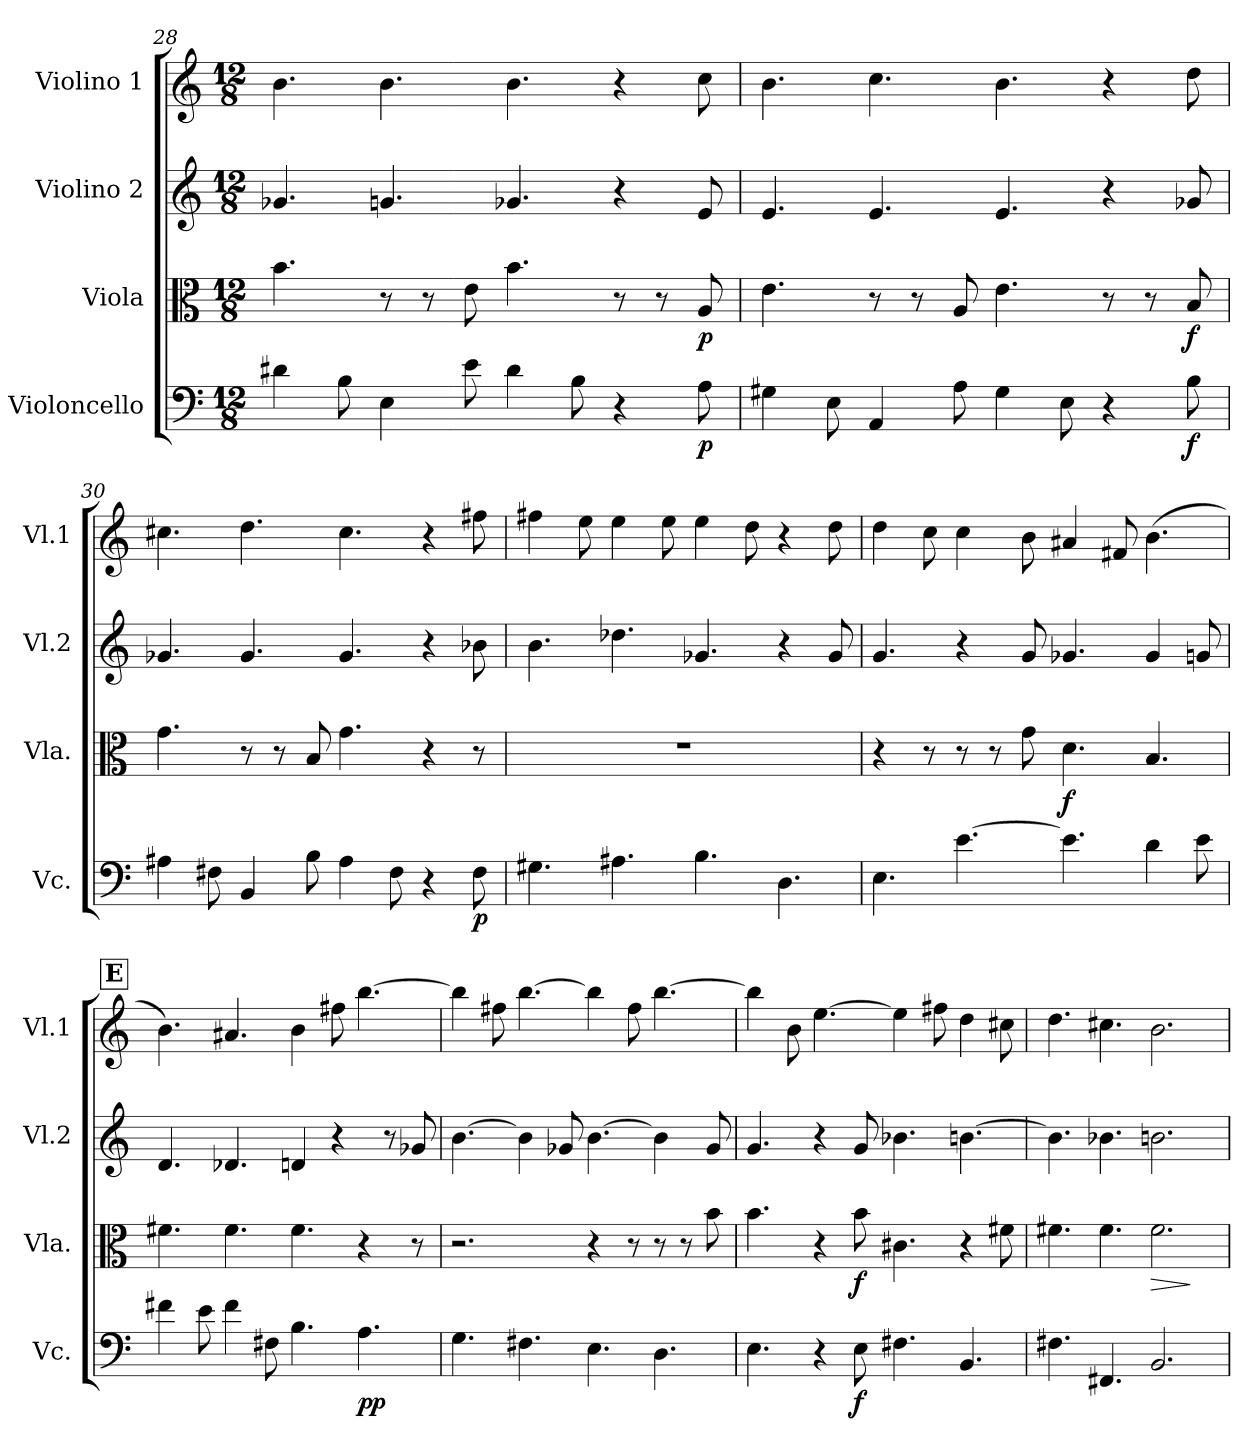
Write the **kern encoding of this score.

**kern	**dynam	**kern	**dynam	**kern	**kern
*part4	*part4	*part3	*part3	*part2	*part1
*staff4	*staff4	*staff3	*staff3	*staff2	*staff1
*I"Violoncello	*	*I"Viola	*	*I"Violino 2	*I"Violino 1
*I'Vc.	*	*I'Vla.	*	*I'Vl.2	*I'Vl.1
*clefF4	*	*clefC3	*	*clefG2	*clefG2
*k[]	*	*k[]	*	*k[]	*k[]
*M12/8	*	*M12/8	*	*M12/8	*M12/8
=28	=28	=28	=28	=28	=28
4d#X\	.	4.b\	.	4.g-X/	4.b\
8B\	.	.	.	.	.
4E\	.	8r	.	4.gn/	4.b\
.	.	8r	.	.	.
8e\	.	8e\	.	.	.
4d#\	.	4.b\	.	4.g-X/	4.b\
8B\	.	.	.	.	.
4r	.	8r	.	4r	4r
.	.	8r	.	.	.
!	!LO:DY:b	!	!LO:DY:b	!	!
8A\	p	8A/	p	8e/	8cc\
=29	=29	=29	=29	=29	=29
4G#X\	.	4.e\	.	4.e/	4.b\
8E\	.	.	.	.	.
4AA/	.	8r	.	4.e/	4.cc\
.	.	8r	.	.	.
8A\	.	8A/	.	.	.
4G#\	.	4.e\	.	4.e/	4.b\
8E\	.	.	.	.	.
4r	.	8r	.	4r	4r
.	.	8r	.	.	.
!	!LO:DY:b	!	!LO:DY:b	!	!
8B\	f	8B/	f	8g-X/	8dd\
!!LO:PB:g=z
=30	=30	=30	=30	=30	=30
4A#X\	.	4.g\	.	4.g-X/	4.cc#X\
8F#X\	.	.	.	.	.
4BB/	.	8r	.	4.g-/	4.dd\
.	.	8r	.	.	.
8B\	.	8B/	.	.	.
4A#\	.	4.g\	.	4.g-/	4.cc#\
8F#\	.	.	.	.	.
4r	.	4r	.	4r	4r
!	!LO:DY:b	!	!	!	!
8F#\	p	8r	.	8b-X\	8ff#X\
=31	=31	=31	=31	=31	=31
4.G#X\	.	1.r	.	4.b\	4ff#X\
.	.	.	.	.	8ee\
4.A#X\	.	.	.	4.dd-X\	4ee\
.	.	.	.	.	8ee\
4.B\	.	.	.	4.g-X/	4ee\
.	.	.	.	.	8dd\
4.D\	.	.	.	4r	4r
.	.	.	.	8g-/	8dd\
=32	=32	=32	=32	=32	=32
4.E\	.	4r	.	4.g/	4dd\
.	.	8r	.	.	8cc\
[4.e\	.	8r	.	4r	4cc\
.	.	8r	.	.	.
.	.	8g\	.	8g/	8b\
!	!	!	!LO:DY:b	!	!
4.e\]	.	4.d\	f	4.g-X/	4a#X/
.	.	.	.	.	8f#X/
4d\	.	4.B/	.	4g-/	(>4.b\
8e\	.	.	.	8gn/	.
!!LO:LB:g=z
!!LO:REH:place=s1:a:B:fs=14:t=E
=33	=33	=33	=33	=33	=33
4f#X\	.	4.f#X\	.	4.d/	4.b\)
8e\	.	.	.	.	.
4f#\	.	4.f#\	.	4.d-X/	4.a#X/
8F#X\	.	.	.	.	.
4.B\	.	4.f#\	.	4dn/	4b\
.	.	.	.	4r	8ff#X\
!	!LO:DY:b	!	!	!	!
4.A\	pp	4r	.	.	[4.bb\
.	.	.	.	8r	.
.	.	8r	.	8g-X/	.
=34	=34	=34	=34	=34	=34
4.G\	.	2.r	.	[4.b\	4bb\]
.	.	.	.	.	8ff#X\
4.F#X\	.	.	.	4b\]	[4.bb\
.	.	.	.	8g-X/	.
4.E\	.	4r	.	[4.b\	4bb\]
.	.	8r	.	.	8ff#\
4.D\	.	8r	.	4b\]	[4.bb\
.	.	8r	.	.	.
!	!	!	!LO:DY:b	!	!
!	!	!	!LO:DY:n=1:b	!	!
.	.	8b\	mf mf	8g-/	.
=35	=35	=35	=35	=35	=35
4.E\	.	4.b\	.	4.g/	4bb\]
.	.	.	.	.	8b\
4r	.	4r	.	4r	[4.ee\
!	!LO:DY:b	!	!LO:DY:b	!	!
8E\	f	8b\	f	8g/	.
4.F#X\	.	4.c#X\	.	4.b-X\	4ee\]
.	.	.	.	.	8ff#X\
4.BB/	.	4r	.	[4.bn\	4dd\
.	.	8f#X\	.	.	8cc#X\
!!LO:LB:g=z
=36	=36	=36	=36	=36	=36
4.F#X\	.	4.f#X\	.	4.b\]	4.dd\
4.FF#X/	.	4.f#\	.	4.b-X\	4.cc#X\
!	!	!	!LO:HP:b	!	!
2.BB/	.	2.f#\	>	2.bn\	2.b\
.	.	.	]	.	.
=	=	=	=	=	=
*-	*-	*-	*-	*-	*-
